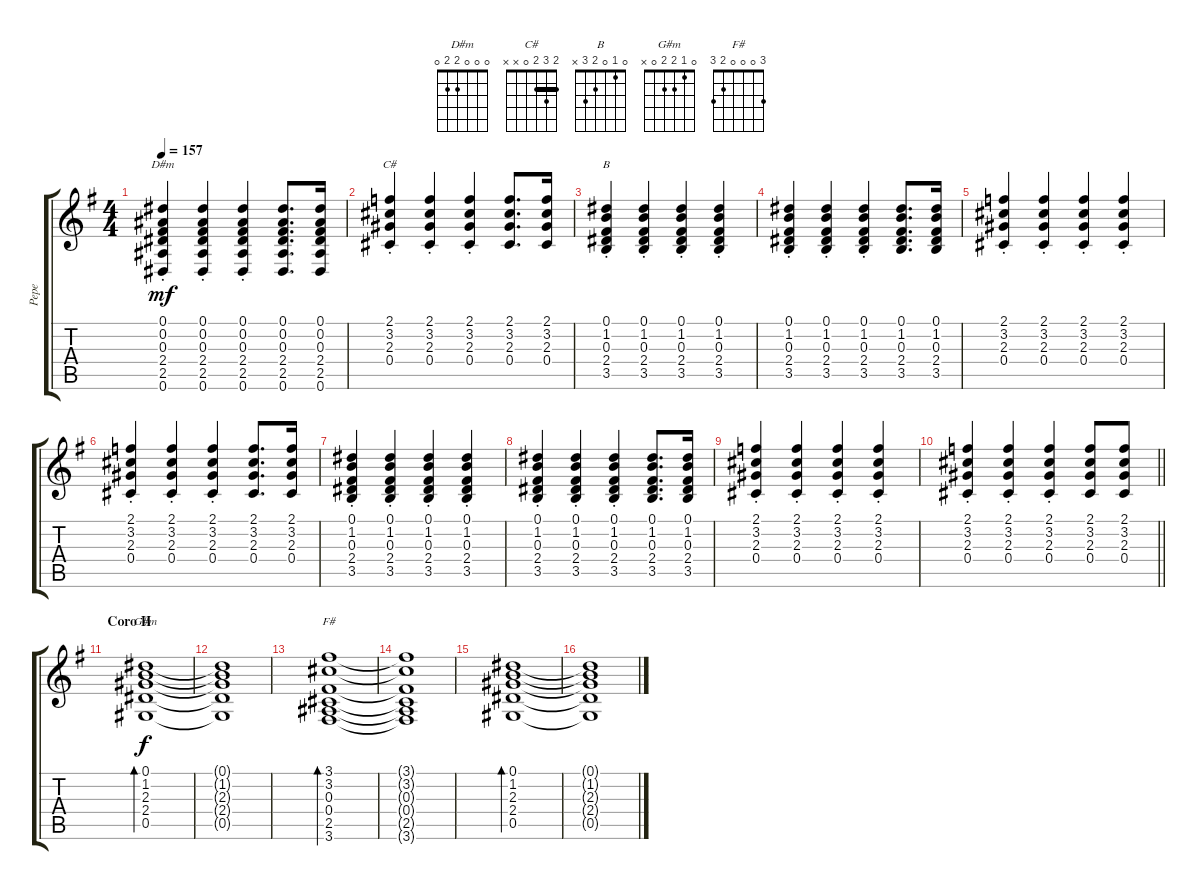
\track ("Pepe" "Pepe") {instrument acousticguitarsteel}
\staff {score tabs}
\tuning (Eb4 Bb3 Gb3 Db3 Ab2 Eb2) {hide}
\chord ("D#m" 0 0 0 2 2 0)
\chord ("C#" 2 3 2 0 x x) {barre 2}
\chord ("B" 0 1 0 2 3 x)
\chord ("G#m" 0 1 2 2 0 x)
\chord ("F#" 3 0 0 0 2 3)
\ts (4 4)
\tempo 157
\clef g2
\ks g
(0.1{st} 0.2{st} 0.3{st} 2.4{st} 2.5{st} 0.6{st}).4{ch "D#m" dy mf} (0.1{st} 0.2{st} 0.3{st} 2.4{st} 2.5{st} 0.6{st}).4 (0.1{st} 0.2{st} 0.3{st} 2.4{st} 2.5{st} 0.6{st}).4 (0.1 0.2 0.3 2.4 2.5 0.6).8{d} (0.1 0.2 0.3 2.4 2.5 0.6).16 |
(2.1{st} 3.2{st} 2.3{st} 0.4{st}).4{ch "C#"} (2.1{st} 3.2{st} 2.3{st} 0.4{st}).4 (2.1{st} 3.2{st} 2.3{st} 0.4{st}).4 (2.1 3.2 2.3 0.4).8{d} (2.1 3.2 2.3 0.4).16 |
(0.1{st} 1.2{st} 0.3{st} 2.4{st} 3.5{st}).4{ch "B"} (0.1{st} 1.2{st} 0.3{st} 2.4{st} 3.5{st}).4 (0.1{st} 1.2{st} 0.3{st} 2.4{st} 3.5{st}).4 (0.1{st} 1.2{st} 0.3{st} 2.4{st} 3.5{st}).4 |
(0.1{st} 1.2{st} 0.3{st} 2.4{st} 3.5{st}).4 (0.1{st} 1.2{st} 0.3{st} 2.4{st} 3.5{st}).4 (0.1{st} 1.2{st} 0.3{st} 2.4{st} 3.5{st}).4 (0.1 1.2 0.3 2.4 3.5).8{d} (0.1 1.2 0.3 2.4 3.5).16 |
(2.1{st} 3.2{st} 2.3{st} 0.4{st}).4 (2.1{st} 3.2{st} 2.3{st} 0.4{st}).4 (2.1{st} 3.2{st} 2.3{st} 0.4{st}).4 (2.1{st} 3.2{st} 2.3{st} 0.4{st}).4 |
(2.1{st} 3.2{st} 2.3{st} 0.4{st}).4 (2.1{st} 3.2{st} 2.3{st} 0.4{st}).4 (2.1{st} 3.2{st} 2.3{st} 0.4{st}).4 (2.1 3.2 2.3 0.4).8{d} (2.1 3.2 2.3 0.4).16 |
(0.1{st} 1.2{st} 0.3{st} 2.4{st} 3.5{st}).4 (0.1{st} 1.2{st} 0.3{st} 2.4{st} 3.5{st}).4 (0.1{st} 1.2{st} 0.3{st} 2.4{st} 3.5{st}).4 (0.1{st} 1.2{st} 0.3{st} 2.4{st} 3.5{st}).4 |
(0.1{st} 1.2{st} 0.3{st} 2.4{st} 3.5{st}).4 (0.1{st} 1.2{st} 0.3{st} 2.4{st} 3.5{st}).4 (0.1{st} 1.2{st} 0.3{st} 2.4{st} 3.5{st}).4 (0.1 1.2 0.3 2.4 3.5).8{d} (0.1 1.2 0.3 2.4 3.5).16 |
(2.1{st} 3.2{st} 2.3{st} 0.4{st}).4 (2.1{st} 3.2{st} 2.3{st} 0.4{st}).4 (2.1{st} 3.2{st} 2.3{st} 0.4{st}).4 (2.1{st} 3.2{st} 2.3{st} 0.4{st}).4 |
\barLineRight lightlight
(2.1{st} 3.2{st} 2.3{st} 0.4{st}).4 (2.1{st} 3.2{st} 2.3{st} 0.4{st}).4 (2.1{st} 3.2{st} 2.3{st} 0.4{st}).4 (2.1 3.2 2.3 0.4).8 (2.1 3.2 2.3 0.4).8 |
\section ("" "Coro II")
(0.1 1.2 2.3 2.4 0.5).1{bd 60 ch "G#m" dy f} |
(0.1{t} 1.2{t} 2.3{t} 2.4{t} 0.5{t}).1 |
(3.1 3.2 0.3 0.4 2.5 3.6).1{bd 60 ch "F#"} |
(3.1{t} 3.2{t} 0.3{t} 0.4{t} 2.5{t} 3.6{t}).1 |
(0.1 1.2 2.3 2.4 0.5).1{bd 60} |
(0.1{t} 1.2{t} 2.3{t} 2.4{t} 0.5{t}).1
